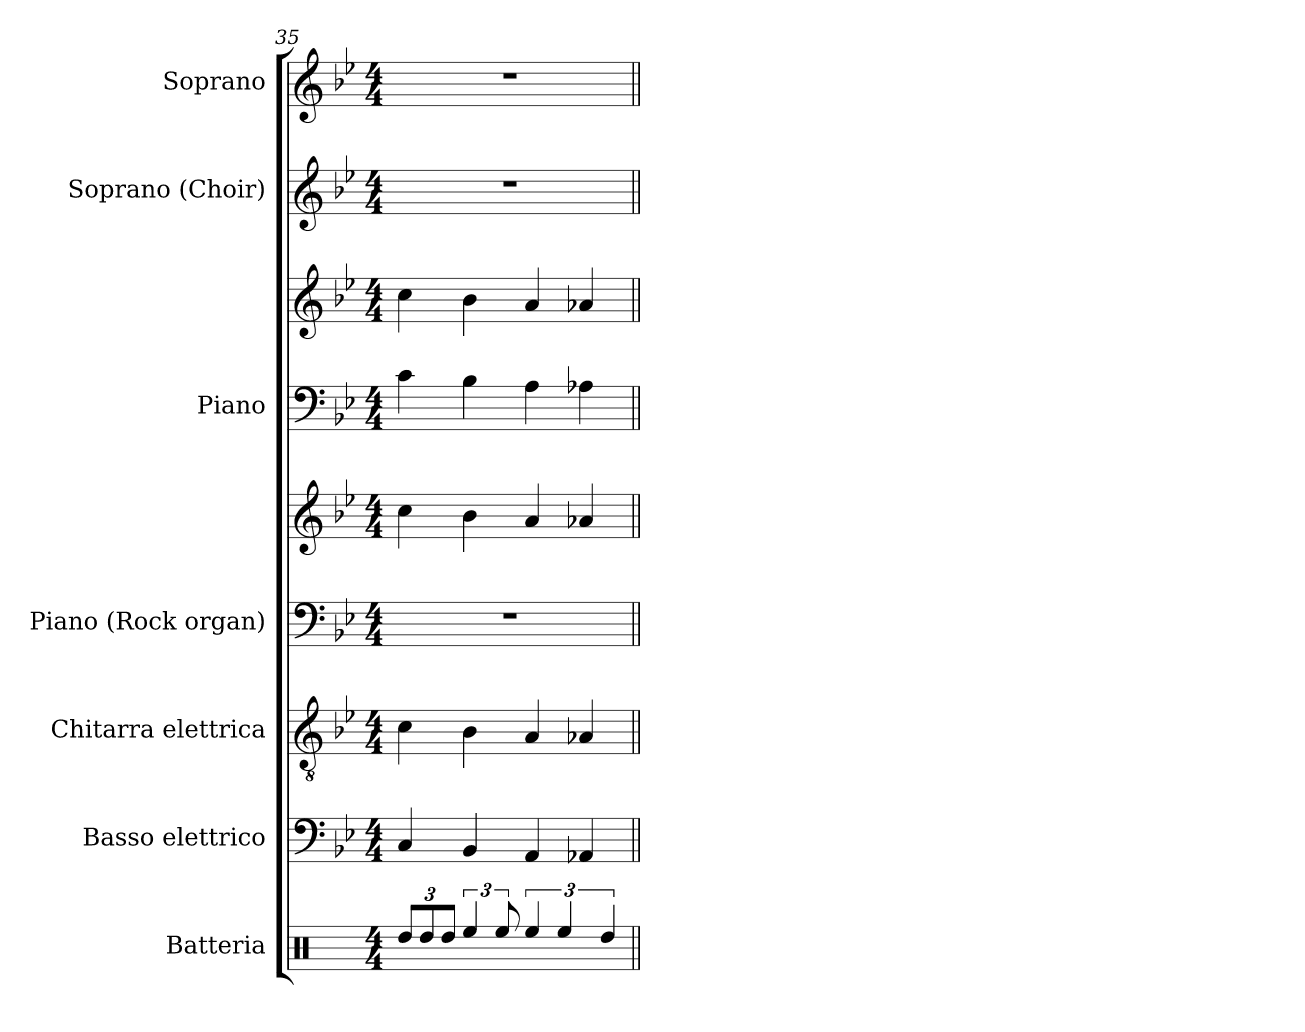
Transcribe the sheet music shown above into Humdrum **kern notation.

**kern	**kern	**kern	**kern	**kern	**kern	**kern	**kern	**kern
*part7	*part6	*part5	*part4	*part4	*part3	*part3	*part2	*part1
*staff9	*staff8	*staff7	*staff6	*staff5	*staff4	*staff3	*staff2	*staff1
*I"Batteria	*I"Basso elettrico	*I"Chitarra elettrica	*I"Piano (Rock organ)	*	*I"Piano	*	*I"Soprano (Choir)	*I"Soprano
*I'Batt.	*I'B. el.	*I'Chit. el.	*	*	*	*	*I'S.	*I'S.
*clefX	*clefF4	*clefGv2	*clefF4	*clefG2	*clefF4	*clefG2	*clefG2	*clefG2
*	*ITrd7c12	*	*	*	*	*	*	*
*k[]	*k[b-e-]	*k[b-e-]	*k[b-e-]	*k[b-e-]	*k[b-e-]	*k[b-e-]	*k[b-e-]	*k[b-e-]
*M4/4	*M4/4	*M4/4	*M4/4	*M4/4	*M4/4	*M4/4	*M4/4	*M4/4
*Xbrackettup	*	*	*	*	*	*	*	*
=35	=35	=35	=35	=35	=35	=35	=35	=35
12Rdd/L	4CC/	4c\	1r	4cc\	4c\	4cc\	1r	1r
12Rdd/	.	.	.	.	.	.	.	.
12Rdd/J	.	.	.	.	.	.	.	.
*brackettup	*	*	*	*	*	*	*	*
6Ree/	4BBB-/	4B-\	.	4b-\	4B-\	4b-\	.	.
12Ree/	.	.	.	.	.	.	.	.
6Ree/	4AAA/	4A/	.	4a/	4A\	4a/	.	.
6Ree/	.	.	.	.	.	.	.	.
.	4AAA-X/	4A-X/	.	4a-X/	4A-X\	4a-X/	.	.
6Rdd/	.	.	.	.	.	.	.	.
=||	=||	=||	=||	=||	=||	=||	=||	=||
*-	*-	*-	*-	*-	*-	*-	*-	*-
